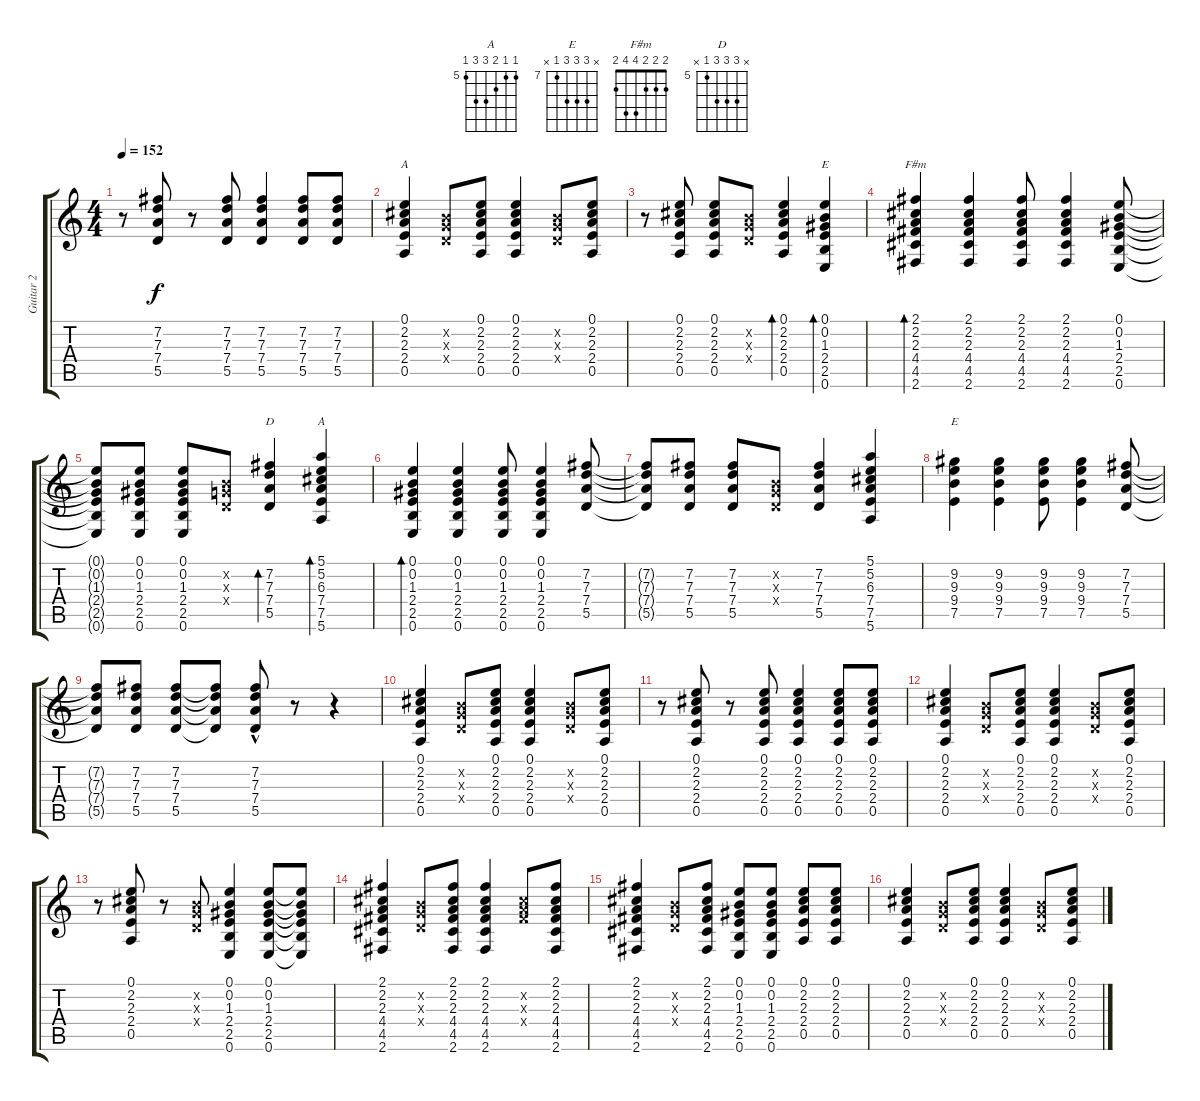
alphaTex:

\track ("Guitar 2" "Guitar 2") {instrument distortionguitar}
\staff {score tabs}
\tuning (E4 B3 G3 D3 A2 E2) {hide}
\chord ("A" 0 2 2 2 0 x)
\chord ("E" 0 0 1 2 2 0)
\chord ("F#m" 2 2 2 4 4 2)
\chord ("D" x 7 7 7 5 x) {firstfret 5}
\chord ("A" 5 5 6 7 7 5) {firstfret 5}
\chord ("E" x 9 9 9 7 x) {firstfret 7}
\ts (4 4)
\tempo 152
\clef g2
\ks c
r.8{dy f} (7.2 7.3 7.4 5.5).8 r.8 (7.2 7.3 7.4 5.5).8 (7.2 7.3 7.4 5.5).4 (7.2 7.3 7.4 5.5).8 (7.2 7.3 7.4 5.5).8 |
(0.1 2.2 2.3 2.4 0.5).4{ch "A"} (0.2{x} 0.3{x} 0.4{x}).8 (0.1 2.2 2.3 2.4 0.5).8 (0.1 2.2 2.3 2.4 0.5).4 (0.2{x} 0.3{x} 0.4{x}).8 (0.1 2.2 2.3 2.4 0.5).8 |
r.8{volume 12} (0.1 2.2 2.3 2.4 0.5).8 (0.1 2.2 2.3 2.4 0.5).8 (0.2{x} 0.3{x} 0.4{x}).8 (0.1 2.2 2.3 2.4 0.5).4{bd 60} (0.1 0.2 1.3 2.4 2.5 0.6).4{bd 60 ch "E"} |
(2.1 2.2 2.3 4.4 4.5 2.6).4{bd 60 ch "F#m"} (2.1 2.2 2.3 4.4 4.5 2.6).4 (2.1 2.2 2.3 4.4 4.5 2.6).8 (2.1 2.2 2.3 4.4 4.5 2.6).4 (0.1 0.2 1.3 2.4 2.5 0.6).8 |
(0.1{t} 0.2{t} 1.3{t} 2.4{t} 2.5{t} 0.6{t}).8 (0.1 0.2 1.3 2.4 2.5 0.6).8 (0.1 0.2 1.3 2.4 2.5 0.6).8 (0.2{x} 0.3{x} 0.4{x}).8 (7.2 7.3 7.4 5.5).4{bd 60 ch "D"} (5.1 5.2 6.3 7.4 7.5 5.6).4{bd 60 ch "A"} |
(0.1 0.2 1.3 2.4 2.5 0.6).4{bd 60} (0.1 0.2 1.3 2.4 2.5 0.6).4 (0.1 0.2 1.3 2.4 2.5 0.6).8 (0.1 0.2 1.3 2.4 2.5 0.6).4 (7.2 7.3 7.4 5.5).8 |
(7.2{t} 7.3{t} 7.4{t} 5.5{t}).8 (7.2 7.3 7.4 5.5).8 (7.2 7.3 7.4 5.5).8 (0.2{x} 0.3{x} 0.4{x}).8 (7.2 7.3 7.4 5.5).4 (5.1 5.2 6.3 7.4 7.5 5.6).4 |
(9.2 9.3 9.4 7.5).4{ch "E"} (9.2 9.3 9.4 7.5).4 (9.2 9.3 9.4 7.5).8 (9.2 9.3 9.4 7.5).4 (7.2 7.3 7.4 5.5).8 |
(7.2{t} 7.3{t} 7.4{t} 5.5{t}).8 (7.2 7.3 7.4 5.5).8 (7.2 7.3 7.4 5.5).8 (7.2{t} 7.3{t} 7.4{t} 5.5{t}).8 (7.2 7.3{hac} 7.4 5.5).8 r.8 r.4 |
(0.1 2.2 2.3 2.4 0.5).4 (0.2{x} 0.3{x} 0.4{x}).8 (0.1 2.2 2.3 2.4 0.5).8 (0.1 2.2 2.3 2.4 0.5).4 (0.2{x} 0.3{x} 0.4{x}).8 (0.1 2.2 2.3 2.4 0.5).8 |
r.8 (0.1 2.2 2.3 2.4 0.5).8 r.8 (0.1 2.2 2.3 2.4 0.5).8 (0.1 2.2 2.3 2.4 0.5).4 (0.1 2.2 2.3 2.4 0.5).8 (0.1 2.2 2.3 2.4 0.5).8 |
(0.1 2.2 2.3 2.4 0.5).4 (0.2{x} 0.3{x} 0.4{x}).8 (0.1 2.2 2.3 2.4 0.5).8 (0.1 2.2 2.3 2.4 0.5).4 (0.2{x} 0.3{x} 0.4{x}).8 (0.1 2.2 2.3 2.4 0.5).8 |
r.8 (0.1 2.2 2.3 2.4 0.5).8 r.8 (0.2{x} 0.3{x} 0.4{x}).8 (0.1 0.2 1.3 2.4 2.5 0.6).4 (0.1 0.2 1.3 2.4 2.5 0.6).8 (0.1{t} 0.2{t} 1.3{t} 2.4{t} 2.5{t} 0.6{t}).8 |
(2.1 2.2 2.3 4.4 4.5 2.6).4{volume 12} (0.2{x} 0.3{x} 0.4{x}).8 (2.1 2.2 2.3 4.4 4.5 2.6).8 (2.1 2.2 2.3 4.4 4.5 2.6).4 (2.2{x} 2.3{x} 4.4{x}).8 (2.1 2.2 2.3 4.4 4.5 2.6).8 |
(2.1 2.2 2.3 4.4 4.5 2.6).4 (0.2{x} 0.3{x} 0.4{x}).8 (2.1 2.2 2.3 4.4 4.5 2.6).8 (0.1 0.2 1.3 2.4 2.5 0.6).8 (0.1 0.2 1.3 2.4 2.5 0.6).8 (0.1 2.2 2.3 2.4 0.5).8 (0.1 2.2 2.3 2.4 0.5).8 |
(0.1 2.2 2.3 2.4 0.5).4 (0.2{x} 0.3{x} 0.4{x}).8 (0.1 2.2 2.3 2.4 0.5).8 (0.1 2.2 2.3 2.4 0.5).4 (0.2{x} 0.3{x} 0.4{x}).8 (0.1 2.2 2.3 2.4 0.5).8
